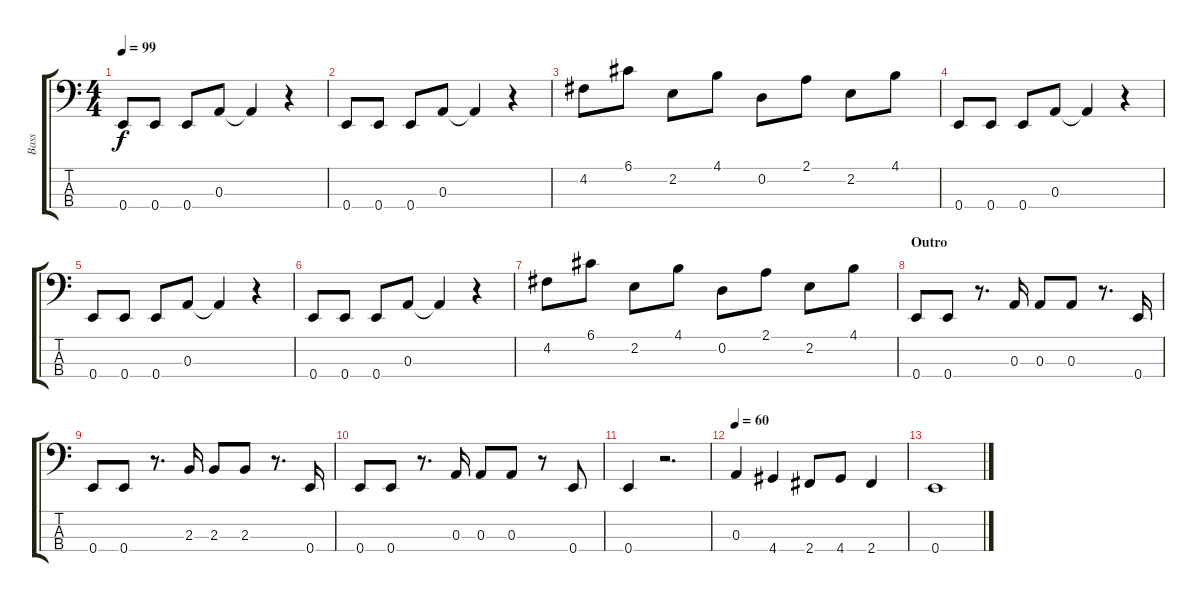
\track ("Bass" "Bass") {instrument electricbassfinger}
\staff {score tabs}
\tuning (G2 D2 A1 E1) {hide}
\ts (4 4)
\tempo 99
\clef f4
\ks c
0.4.8{dy f} 0.4.8 0.4.8 0.3.8 0.3{t}.4 r.4 |
0.4.8 0.4.8 0.4.8 0.3.8 0.3{t}.4 r.4 |
4.2.8 6.1.8 2.2.8 4.1.8 0.2.8 2.1.8 2.2.8 4.1.8 |
0.4.8 0.4.8 0.4.8 0.3.8 0.3{t}.4 r.4 |
0.4.8 0.4.8 0.4.8 0.3.8 0.3{t}.4 r.4 |
0.4.8 0.4.8 0.4.8 0.3.8 0.3{t}.4 r.4 |
4.2.8 6.1.8 2.2.8 4.1.8 0.2.8 2.1.8 2.2.8 4.1.8 |
\section ("" "Outro")
0.4.8 0.4.8 r.8{d} 0.3.16 0.3.8 0.3.8 r.8{d} 0.4.16 |
0.4.8 0.4.8 r.8{d} 2.3.16 2.3.8 2.3.8 r.8{d} 0.4.16 |
0.4.8 0.4.8 r.8{d} 0.3.16 0.3.8 0.3.8 r.8 0.4.8 |
0.4.4 r.2{d} |
\tempo 60
0.3.4 4.4.4 2.4.8 4.4.8 2.4.4 |
0.4.1
